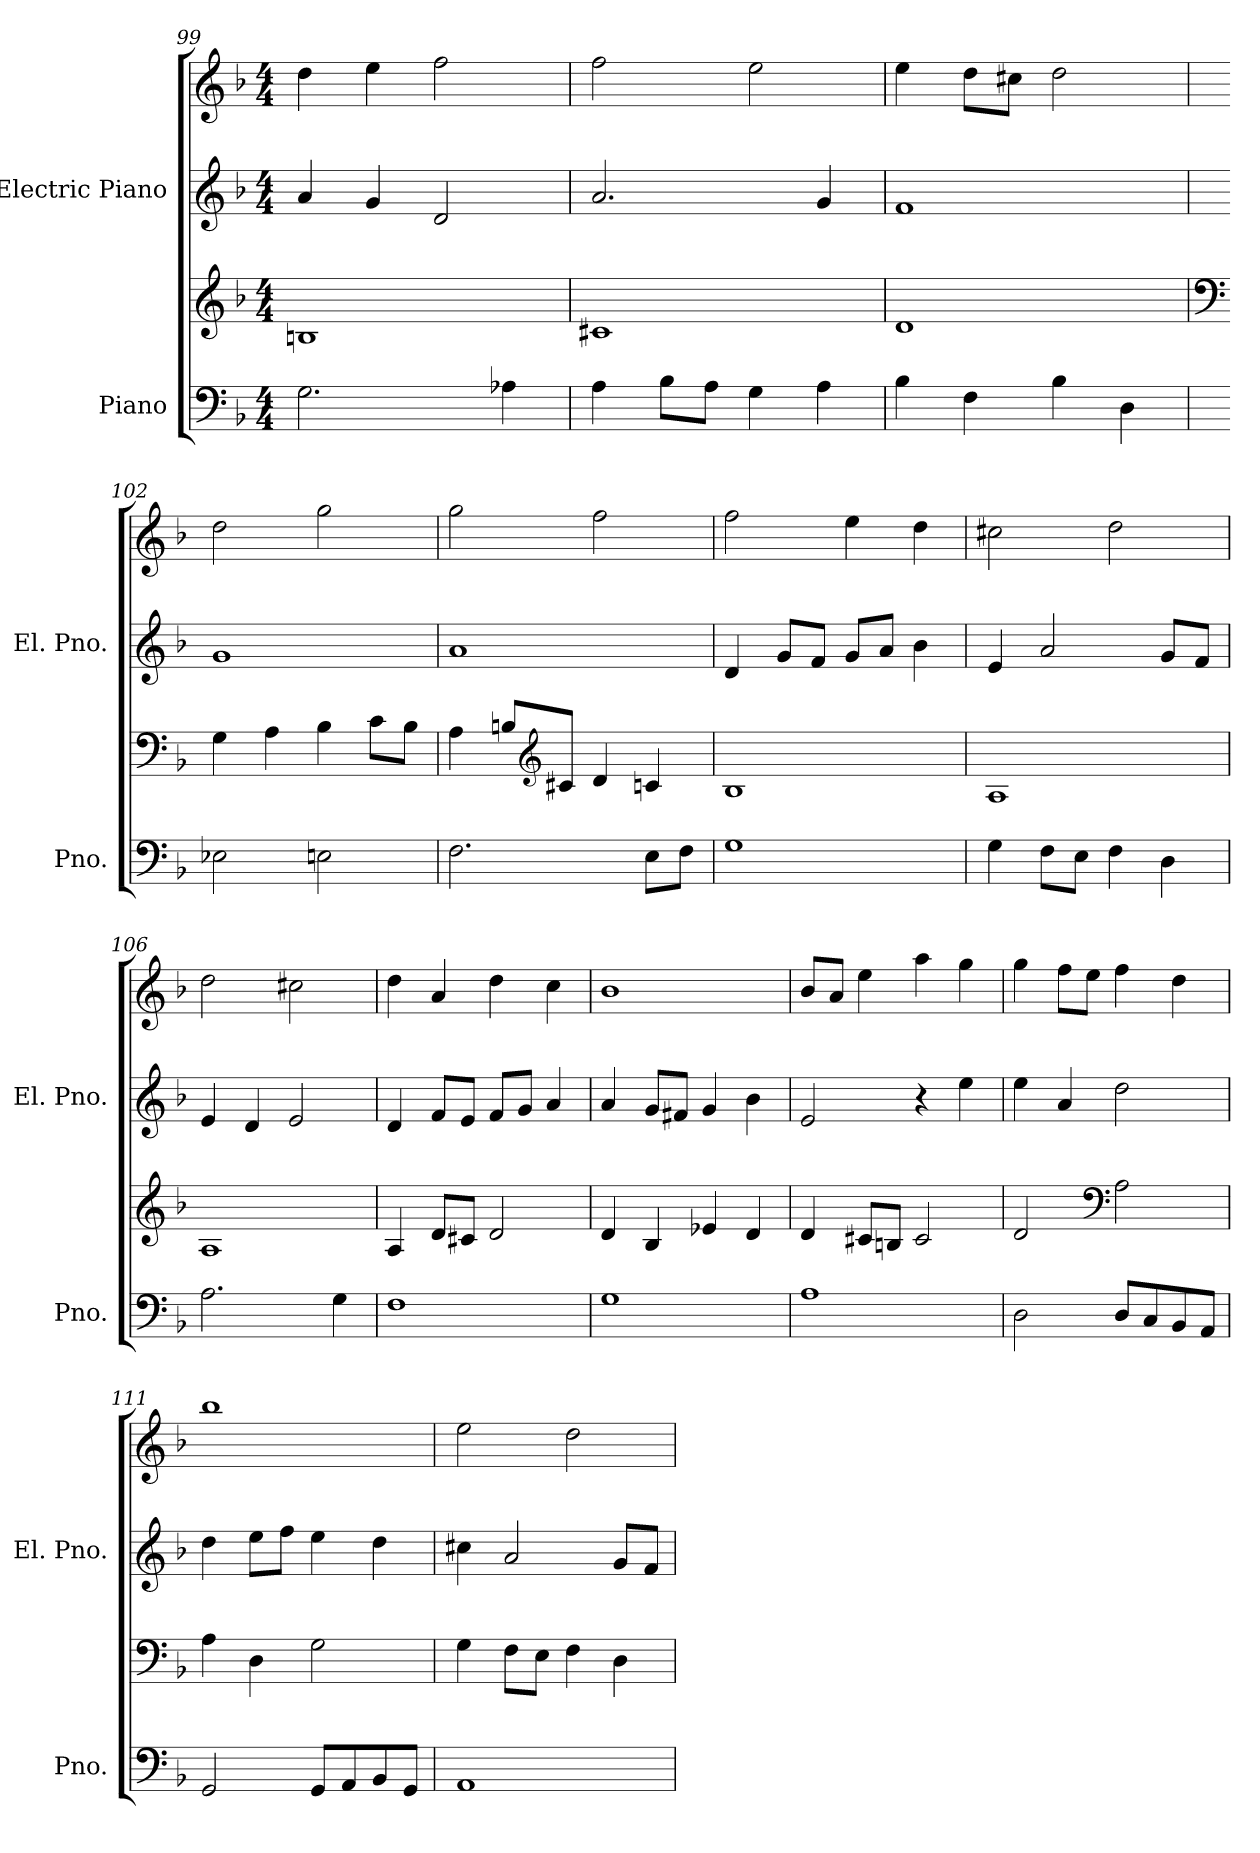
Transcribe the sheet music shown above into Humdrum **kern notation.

**kern	**kern	**kern	**kern
*part2	*part2	*part1	*part1
*staff4	*staff3	*staff2	*staff1
*I"Piano	*	*I"Electric Piano	*
*I'Pno.	*	*I'El. Pno.	*
*clefF4	*clefG2	*clefG2	*clefG2
*k[b-]	*k[b-]	*k[b-]	*k[b-]
*M4/4	*M4/4	*M4/4	*M4/4
=99	=99	=99	=99
2.G\	1Bn	4a/	4dd\
.	.	4g/	4ee\
.	.	2d/	2ff\
4A-X\	.	.	.
=100	=100	=100	=100
4A\	1c#X	2.a/	2ff\
8B-\L	.	.	.
8A\J	.	.	.
4G\	.	.	2ee\
4A\	.	4g/	.
=101	=101	=101	=101
4B-\	1d	1f	4ee\
4F\	.	.	8dd\L
.	.	.	8cc#X\J
4B-\	.	.	2dd\
4D\	.	.	.
=102	=102	=102	=102
*	*clefF4	*	*
2E-X\	4G\	1g	2dd\
.	4A\	.	.
2En\	4B-\	.	2gg\
.	8c\L	.	.
.	8B-\J	.	.
!!LO:LB:g=z
=103	=103	=103	=103
2.F\	4A\	1a	2gg\
.	8Bn/L	.	.
*	*clefG2	*	*
.	8c#X/J	.	.
.	4d/	.	2ff\
8E\L	4cn/	.	.
8F\J	.	.	.
=104	=104	=104	=104
1G	1B-	4d/	2ff\
.	.	8g/L	.
.	.	8f/J	.
.	.	8g/L	4ee\
.	.	8a/J	.
.	.	4b-\	4dd\
=105	=105	=105	=105
4G\	1A	4e/	2cc#X\
8F\L	.	2a/	.
8E\J	.	.	.
4F\	.	.	2dd\
4D\	.	8g/L	.
.	.	8f/J	.
=106	=106	=106	=106
2.A\	1A	4e/	2dd\
.	.	4d/	.
.	.	2e/	2cc#X\
4G\	.	.	.
=107	=107	=107	=107
1F	4A/	4d/	4dd\
.	8d/L	8f/L	4a/
.	8c#X/J	8e/J	.
.	2d/	8f/L	4dd\
.	.	8g/J	.
.	.	4a/	4cc\
!!LO:PB:g=z
=108	=108	=108	=108
1G	4d/	4a/	1b-
.	4B-/	8g/L	.
.	.	8f#X/J	.
.	4e-X/	4g/	.
.	4d/	4b-\	.
=109	=109	=109	=109
1A	4d/	2e/	8b-/L
.	.	.	8a/J
.	8c#X/L	.	4ee\
.	8Bn/J	.	.
.	2c#/	4r	4aa\
.	.	4ee\	4gg\
=110	=110	=110	=110
2D\	2d/	4ee\	4gg\
.	.	4a/	8ff\L
.	.	.	8ee\J
*	*clefF4	*	*
8D/L	2A\	2dd\	4ff\
8C/	.	.	.
8BB-/	.	.	4dd\
8AA/J	.	.	.
=111	=111	=111	=111
2GG/	4A\	4dd\	1bb-
.	4D\	8ee\L	.
.	.	8ff\J	.
8GG/L	2G\	4ee\	.
8AA/	.	.	.
8BB-/	.	4dd\	.
8GG/J	.	.	.
=112	=112	=112	=112
1AA	4G\	4cc#X\	2ee\
.	8F\L	2a/	.
.	8E\J	.	.
.	4F\	.	2dd\
.	4D\	8g/L	.
.	.	8f/J	.
=	=	=	=
*-	*-	*-	*-
